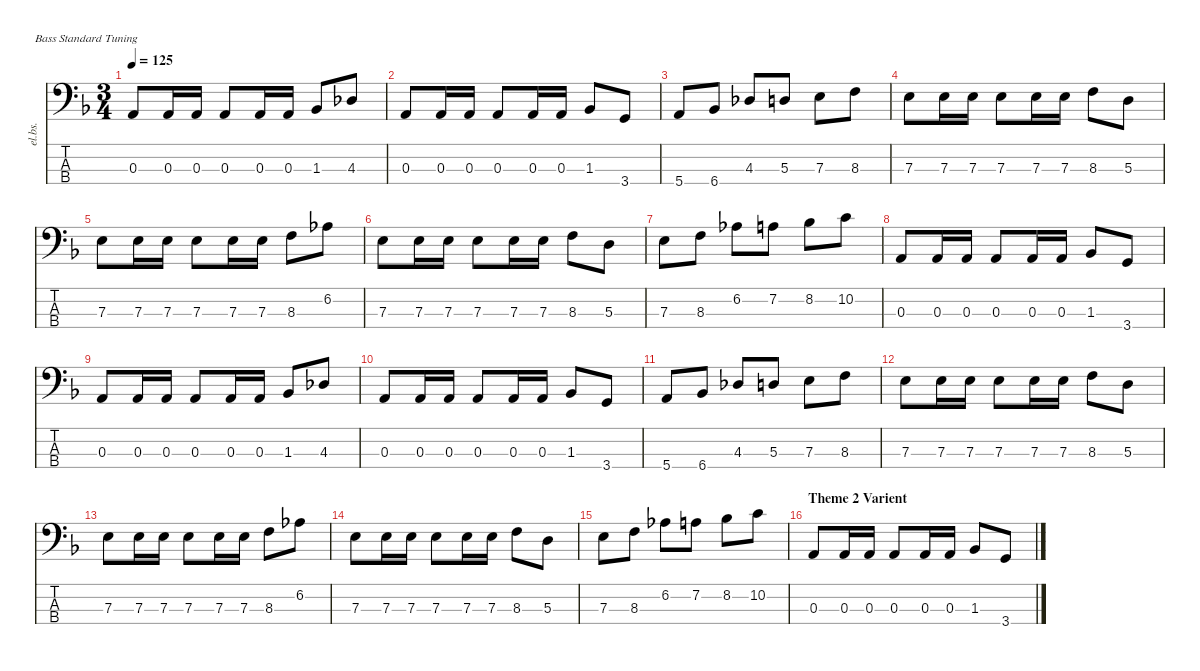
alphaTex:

\defaultSystemsLayout 4
\hideDynamics
\bracketExtendMode nobrackets
\otherSystemsTrackNameOrientation horizontal
\track ("Bass" "el.bs.") {instrument electricbassfinger}
\staff {score tabs}
\tuning (G2 D2 A1 E1)
\ts (3 4)
\tempo 125
\clef f4
\ks f
0.3{acc forcenatural}.8{dy f beam Up} 0.3{acc forcenatural}.16{beam Up} 0.3{acc forcenatural}.16{beam Up} 0.3{acc forcenatural}.8{beam Up} 0.3{acc forcenatural}.16{beam Up} 0.3{acc forcenatural}.16{beam Up} 1.3{acc b}.8{beam Up} 4.3{acc b}.8{beam Up} |
0.3{acc forcenatural}.8{beam Up} 0.3{acc forcenatural}.16{beam Up} 0.3{acc forcenatural}.16{beam Up} 0.3{acc forcenatural}.8{beam Up} 0.3{acc forcenatural}.16{beam Up} 0.3{acc forcenatural}.16{beam Up} 1.3{acc b}.8{beam Up} 3.4{acc forcenatural}.8{beam Up} |
5.4{acc forcenatural}.8{beam Up} 6.4{acc b}.8{beam Up} 4.3{acc b}.8{beam Up} 5.3{acc forcenatural}.8{beam Up} 7.3{acc forcenatural}.8{beam Down} 8.3{acc forcenatural}.8{beam Down} |
7.3{acc forcenatural}.8{beam Down} 7.3{acc forcenatural}.16{beam Down} 7.3{acc forcenatural}.16{beam Down} 7.3{acc forcenatural}.8{beam Down} 7.3{acc forcenatural}.16{beam Down} 7.3{acc forcenatural}.16{beam Down} 8.3{acc forcenatural}.8{beam Down} 5.3{acc forcenatural}.8{beam Down} |
7.3{acc forcenatural}.8{beam Down} 7.3{acc forcenatural}.16{beam Down} 7.3{acc forcenatural}.16{beam Down} 7.3{acc forcenatural}.8{beam Down} 7.3{acc forcenatural}.16{beam Down} 7.3{acc forcenatural}.16{beam Down} 8.3{acc forcenatural}.8{beam Down} 6.2{acc b}.8{beam Down} |
7.3{acc forcenatural}.8{beam Down} 7.3{acc forcenatural}.16{beam Down} 7.3{acc forcenatural}.16{beam Down} 7.3{acc forcenatural}.8{beam Down} 7.3{acc forcenatural}.16{beam Down} 7.3{acc forcenatural}.16{beam Down} 8.3{acc forcenatural}.8{beam Down} 5.3{acc forcenatural}.8{beam Down} |
7.3{acc forcenatural}.8{beam Down} 8.3{acc forcenatural}.8{beam Down} 6.2{acc b}.8{beam Down} 7.2{acc forcenatural}.8{beam Down} 8.2{acc b}.8{beam Down} 10.2{acc forcenatural}.8{beam Down} |
0.3{acc forcenatural}.8{beam Up} 0.3{acc forcenatural}.16{beam Up} 0.3{acc forcenatural}.16{beam Up} 0.3{acc forcenatural}.8{beam Up} 0.3{acc forcenatural}.16{beam Up} 0.3{acc forcenatural}.16{beam Up} 1.3{acc b}.8{beam Up} 3.4{acc forcenatural}.8{beam Up} |
0.3{acc forcenatural}.8{beam Up} 0.3{acc forcenatural}.16{beam Up} 0.3{acc forcenatural}.16{beam Up} 0.3{acc forcenatural}.8{beam Up} 0.3{acc forcenatural}.16{beam Up} 0.3{acc forcenatural}.16{beam Up} 1.3{acc b}.8{beam Up} 4.3{acc b}.8{beam Up} |
0.3{acc forcenatural}.8{beam Up} 0.3{acc forcenatural}.16{beam Up} 0.3{acc forcenatural}.16{beam Up} 0.3{acc forcenatural}.8{beam Up} 0.3{acc forcenatural}.16{beam Up} 0.3{acc forcenatural}.16{beam Up} 1.3{acc b}.8{beam Up} 3.4{acc forcenatural}.8{beam Up} |
5.4{acc forcenatural}.8{beam Up} 6.4{acc b}.8{beam Up} 4.3{acc b}.8{beam Up} 5.3{acc forcenatural}.8{beam Up} 7.3{acc forcenatural}.8{beam Down} 8.3{acc forcenatural}.8{beam Down} |
7.3{acc forcenatural}.8{beam Down} 7.3{acc forcenatural}.16{beam Down} 7.3{acc forcenatural}.16{beam Down} 7.3{acc forcenatural}.8{beam Down} 7.3{acc forcenatural}.16{beam Down} 7.3{acc forcenatural}.16{beam Down} 8.3{acc forcenatural}.8{beam Down} 5.3{acc forcenatural}.8{beam Down} |
7.3{acc forcenatural}.8{beam Down} 7.3{acc forcenatural}.16{beam Down} 7.3{acc forcenatural}.16{beam Down} 7.3{acc forcenatural}.8{beam Down} 7.3{acc forcenatural}.16{beam Down} 7.3{acc forcenatural}.16{beam Down} 8.3{acc forcenatural}.8{beam Down} 6.2{acc b}.8{beam Down} |
7.3{acc forcenatural}.8{beam Down} 7.3{acc forcenatural}.16{beam Down} 7.3{acc forcenatural}.16{beam Down} 7.3{acc forcenatural}.8{beam Down} 7.3{acc forcenatural}.16{beam Down} 7.3{acc forcenatural}.16{beam Down} 8.3{acc forcenatural}.8{beam Down} 5.3{acc forcenatural}.8{beam Down} |
7.3{acc forcenatural}.8{beam Down} 8.3{acc forcenatural}.8{beam Down} 6.2{acc b}.8{beam Down} 7.2{acc forcenatural}.8{beam Down} 8.2{acc b}.8{beam Down} 10.2{acc forcenatural}.8{beam Down} |
\section ("" "Theme 2 Varient")
0.3{acc forcenatural}.8{beam Up} 0.3{acc forcenatural}.16{beam Up} 0.3{acc forcenatural}.16{beam Up} 0.3{acc forcenatural}.8{beam Up} 0.3{acc forcenatural}.16{beam Up} 0.3{acc forcenatural}.16{beam Up} 1.3{acc b}.8{beam Up} 3.4{acc forcenatural}.8{beam Up}
